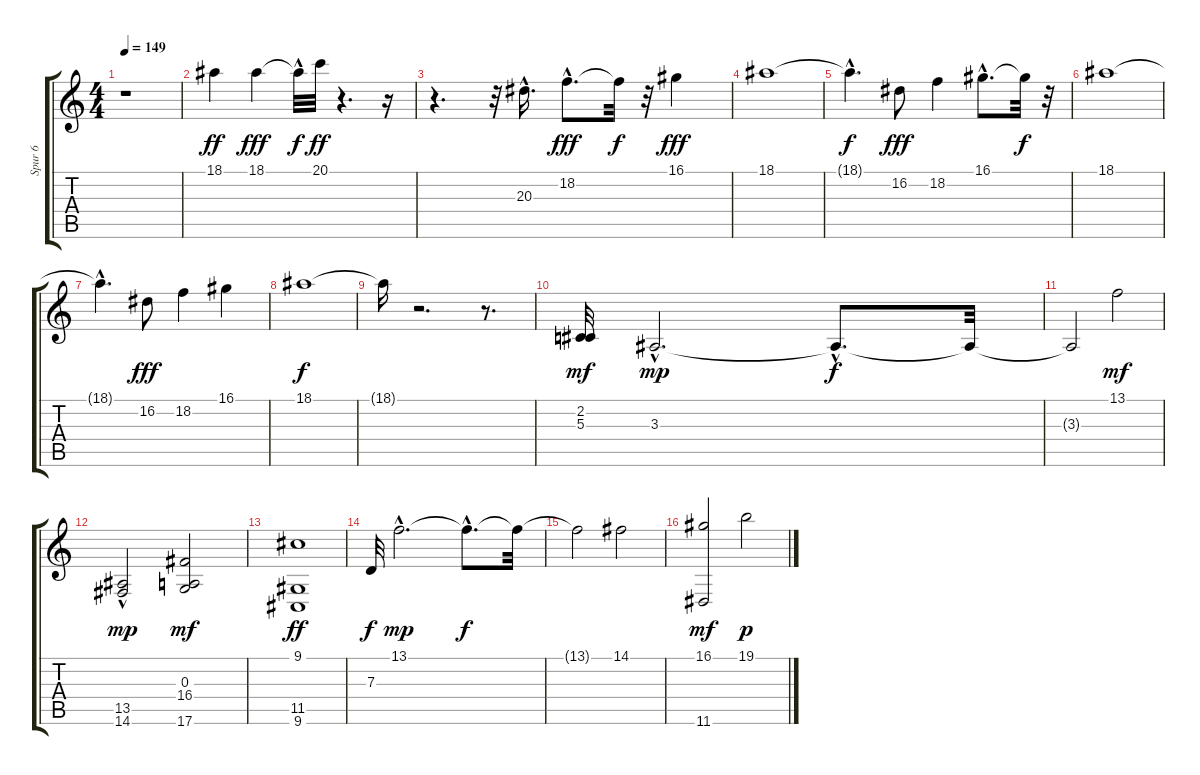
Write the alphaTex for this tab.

\track ("Spur 6" "Spur 6") {instrument stringensemble1}
\staff {score tabs}
\tuning (E4 B3 G3 D3 A2 E2) {hide}
\ts (4 4)
\tempo 149
\clef g2
\ks c
r.1{dy ff instrument stringensemble1} |
18.1.4 18.1.4{dy fff} 18.1{hac t}.32{dy f} 20.1.32{dy ff} r.4{d} r.16 |
r.4{d} r.32 20.3{hac}.16{d} 18.2{hac}.8{d dy fff} 18.2{t}.32{dy f} r.32 16.1.4{dy fff} |
18.1.1 |
18.1{hac t}.4{d dy f} 16.2.8{dy fff} 18.2.4 16.1{hac}.8{d} 16.1{t}.32{dy f} r.32 |
18.1.1 |
18.1{hac t}.4{d} 16.2.8{dy fff} 18.2.4 16.1.4 |
18.1.1{dy f} |
18.1{t}.16 r.2{d} r.8{d} |
(2.2 5.3).32{dy mf} 3.3{hac}.2{d dy mp} 3.3{hac t}.8{d dy f} 3.3{t}.32 |
3.3{t}.2 13.1.2{dy mf} |
(13.5 14.6{hac}).2{dy mp} (0.3 16.4 17.6).2{dy mf} |
(9.1 11.5 9.6).1{dy ff} |
7.3.32{dy f} 13.1{hac}.2{d dy mp} 13.1{hac t}.8{d dy f} 13.1{t}.32 |
13.1{t}.2 14.1.2 |
(16.1 11.6).2{dy mf} 19.1.2{dy p}
